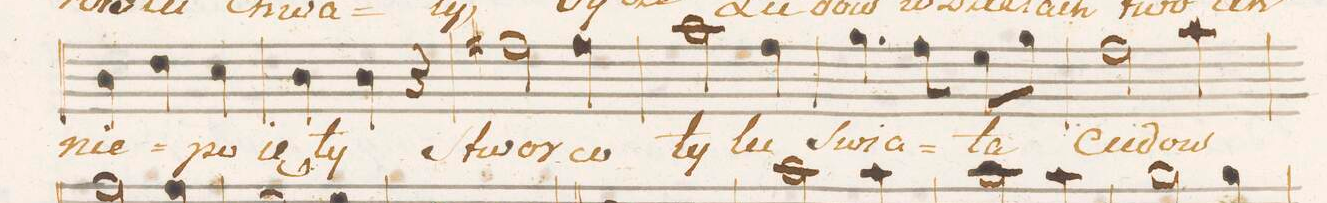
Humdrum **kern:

**kern	**text
*I"Alto.	*
*clefC3	*
*k[f#c#g#]	*
*M3/4	*
4c#\	nie-
4e\	.
4d\	-po-
=32	=32
4c#\	-ię-
4c#\	-ty
4r	.
=33	=33
2g#X\	ſtwor-
4g#\	-co
=34	=34
2b\	ty-
4g#\	-lu
=35	=35
4.a\	ſwia-
8g#\	.
8f#\L	-ta
8a\J	.
=36	=36
2g#\	cu-
4b\	-dow
=37	=37
*-	*-
